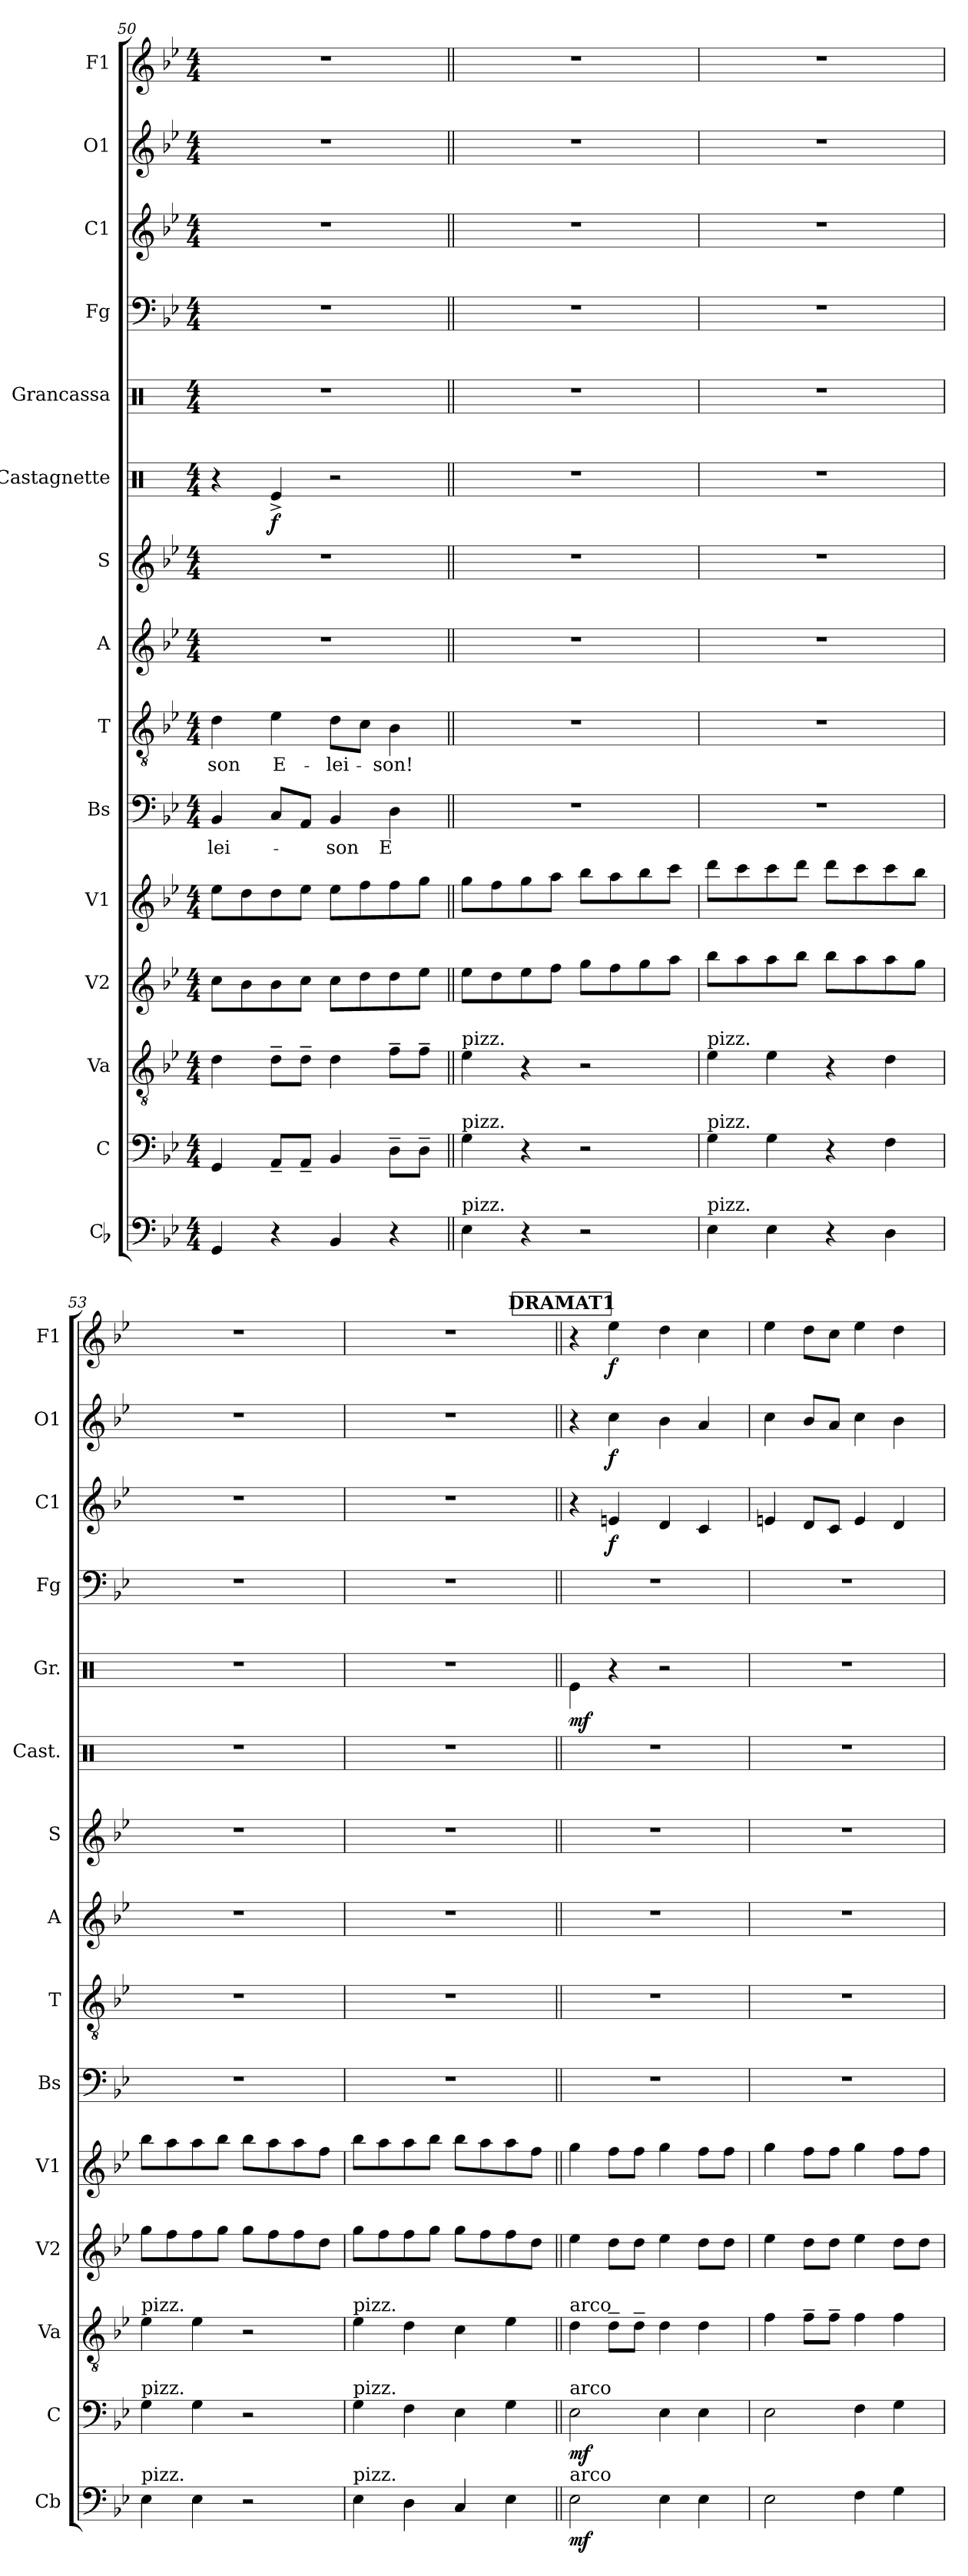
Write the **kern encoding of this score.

**kern	**dynam	**kern	**dynam	**kern	**kern	**kern	**kern	**text	**kern	**text	**kern	**kern	**kern	**dynam	**kern	**dynam	**kern	**kern	**dynam	**kern	**dynam	**kern	**dynam
*part15	*part15	*part14	*part14	*part13	*part12	*part11	*part10	*part10	*part9	*part9	*part8	*part7	*part6	*part6	*part5	*part5	*part4	*part3	*part3	*part2	*part2	*part1	*part1
*staff15	*staff15	*staff14	*staff14	*staff13	*staff12	*staff11	*staff10	*staff10	*staff9	*staff9	*staff8	*staff7	*staff6	*staff6	*staff5	*staff5	*staff4	*staff3	*staff3	*staff2	*staff2	*staff1	*staff1
*I"Cb	*	*I"C	*	*I"Va	*I"V2	*I"V1	*I"Bs	*	*I"T	*	*I"A	*I"S	*I"Castagnette	*	*I"Grancassa	*	*I"Fg	*I"C1	*	*I"O1	*	*I"F1	*
*I'Cb	*	*I'C	*	*I'Va	*I'V2	*I'V1	*I'Bs	*	*I'T	*	*I'A	*I'S	*I'Cast.	*	*I'Gr.	*	*I'Fg	*I'C1	*	*I'O1	*	*I'F1	*
*clefF4	*	*clefF4	*	*clefGv2	*clefG2	*clefG2	*clefF4	*	*clefGv2	*	*clefG2	*clefG2	*clefX	*	*clefX	*	*clefF4	*clefG2	*	*clefG2	*	*clefG2	*
*ITrd7c12	*	*	*	*	*	*	*	*	*	*	*	*	*	*	*	*	*	*ITrd1c2	*	*	*	*	*
*k[b-e-]	*	*k[b-e-]	*	*k[b-e-]	*k[b-e-]	*k[b-e-]	*k[b-e-]	*	*k[b-e-]	*	*k[b-e-]	*k[b-e-]	*k[]	*	*k[]	*	*k[b-e-]	*k[b-e-a-d-]	*	*k[b-e-]	*	*k[b-e-]	*
*M4/4	*	*M4/4	*	*M4/4	*M4/4	*M4/4	*M4/4	*	*M4/4	*	*M4/4	*M4/4	*M4/4	*	*M4/4	*	*M4/4	*M4/4	*	*M4/4	*	*M4/4	*
=50	=50	=50	=50	=50	=50	=50	=50	=50	=50	=50	=50	=50	=50	=50	=50	=50	=50	=50	=50	=50	=50	=50	=50
!	!	!	!	!	!	!	!	!LO:LY:b	!	!LO:LY:b	!	!	!	!	!	!	!	!	!	!	!	!	!
4GGG/	.	4GG/	.	4d\	8cc\L	8ee-\L	4BB-/	-lei-	4d\	-son	1r	1r	4r	.	1r	.	1r	1r	.	1r	.	1r	.
.	.	.	.	.	8b-\	8dd\	.	.	.	.	.	.	.	.	.	.	.	.	.	.	.	.	.
!	!	!	!	!	!	!	!	!	!	!LO:LY:b	!	!	!	!LO:DY:b	!	!	!	!	!	!	!	!	!
4r	.	8AA~/L	.	8d~\L	8b-\	8dd\	8C/L	.	4e-\	E-	.	.	4Re^/	f	.	.	.	.	.	.	.	.	.
.	.	8AA~/J	.	8d~\J	8cc\J	8ee-\J	8AA/J	.	.	.	.	.	.	.	.	.	.	.	.	.	.	.	.
!	!	!	!	!	!	!	!	!LO:LY:b	!	!LO:LY:b	!	!	!	!	!	!	!	!	!	!	!	!	!
4BBB-/	.	4BB-/	.	4d\	8cc\L	8ee-\L	4BB-/	son	8d\L	-lei-	.	.	2r	.	.	.	.	.	.	.	.	.	.
.	.	.	.	.	8dd\	8ff\	.	.	8c\J	.	.	.	.	.	.	.	.	.	.	.	.	.	.
!	!	!	!	!	!	!	!	!LO:LY:b	!	!LO:LY:b	!	!	!	!	!	!	!	!	!	!	!	!	!
4r	.	8D~\L	.	8f~\L	8dd\	8ff\	4D\	-E-	4B-\	-son!	.	.	.	.	.	.	.	.	.	.	.	.	.
.	.	8D~\J	.	8f~\J	8ee-\J	8gg\J	.	.	.	.	.	.	.	.	.	.	.	.	.	.	.	.	.
=51||	=51||	=51||	=51||	=51||	=51||	=51||	=51||	=51||	=51||	=51||	=51||	=51||	=51||	=51||	=51||	=51||	=51||	=51||	=51||	=51||	=51||	=51||	=51||
!	!	!	!	!LO:TX:a:t=pizz.	!	!	!	!	!	!	!	!	!	!	!	!	!	!	!	!	!	!	!
!	!	!LO:TX:a:t=pizz.	!	!	!	!	!	!	!	!	!	!	!	!	!	!	!	!	!	!	!	!	!
!LO:TX:a:t=pizz.	!	!	!	!	!	!	!	!	!	!	!	!	!	!	!	!	!	!	!	!	!	!	!
4EE-\	.	4G\	.	4e-\	8ee-\L	8gg\L	1r	.	1r	.	1r	1r	1r	.	1r	.	1r	1r	.	1r	.	1r	.
.	.	.	.	.	8dd\	8ff\	.	.	.	.	.	.	.	.	.	.	.	.	.	.	.	.	.
4r	.	4r	.	4r	8ee-\	8gg\	.	.	.	.	.	.	.	.	.	.	.	.	.	.	.	.	.
.	.	.	.	.	8ff\J	8aa\J	.	.	.	.	.	.	.	.	.	.	.	.	.	.	.	.	.
2r	.	2r	.	2r	8gg\L	8bb-\L	.	.	.	.	.	.	.	.	.	.	.	.	.	.	.	.	.
.	.	.	.	.	8ff\	8aa\	.	.	.	.	.	.	.	.	.	.	.	.	.	.	.	.	.
.	.	.	.	.	8gg\	8bb-\	.	.	.	.	.	.	.	.	.	.	.	.	.	.	.	.	.
.	.	.	.	.	8aa\J	8ccc\J	.	.	.	.	.	.	.	.	.	.	.	.	.	.	.	.	.
=52	=52	=52	=52	=52	=52	=52	=52	=52	=52	=52	=52	=52	=52	=52	=52	=52	=52	=52	=52	=52	=52	=52	=52
!	!	!	!	!LO:TX:a:t=pizz.	!	!	!	!	!	!	!	!	!	!	!	!	!	!	!	!	!	!	!
!	!	!LO:TX:a:t=pizz.	!	!	!	!	!	!	!	!	!	!	!	!	!	!	!	!	!	!	!	!	!
!LO:TX:a:t=pizz.	!	!	!	!	!	!	!	!	!	!	!	!	!	!	!	!	!	!	!	!	!	!	!
4EE-\	.	4G\	.	4e-\	8bb-\L	8ddd\L	1r	.	1r	.	1r	1r	1r	.	1r	.	1r	1r	.	1r	.	1r	.
.	.	.	.	.	8aa\	8ccc\	.	.	.	.	.	.	.	.	.	.	.	.	.	.	.	.	.
4EE-\	.	4G\	.	4e-\	8aa\	8ccc\	.	.	.	.	.	.	.	.	.	.	.	.	.	.	.	.	.
.	.	.	.	.	8bb-\J	8ddd\J	.	.	.	.	.	.	.	.	.	.	.	.	.	.	.	.	.
4r	.	4r	.	4r	8bb-\L	8ddd\L	.	.	.	.	.	.	.	.	.	.	.	.	.	.	.	.	.
.	.	.	.	.	8aa\	8ccc\	.	.	.	.	.	.	.	.	.	.	.	.	.	.	.	.	.
4DD\	.	4F\	.	4d\	8aa\	8ccc\	.	.	.	.	.	.	.	.	.	.	.	.	.	.	.	.	.
.	.	.	.	.	8gg\J	8bb-\J	.	.	.	.	.	.	.	.	.	.	.	.	.	.	.	.	.
!!LO:PB:g=z
=53	=53	=53	=53	=53	=53	=53	=53	=53	=53	=53	=53	=53	=53	=53	=53	=53	=53	=53	=53	=53	=53	=53	=53
!	!	!	!	!LO:TX:a:t=pizz.	!	!	!	!	!	!	!	!	!	!	!	!	!	!	!	!	!	!	!
!	!	!LO:TX:a:t=pizz.	!	!	!	!	!	!	!	!	!	!	!	!	!	!	!	!	!	!	!	!	!
!LO:TX:a:t=pizz.	!	!	!	!	!	!	!	!	!	!	!	!	!	!	!	!	!	!	!	!	!	!	!
4EE-\	.	4G\	.	4e-\	8gg\L	8bb-\L	1r	.	1r	.	1r	1r	1r	.	1r	.	1r	1r	.	1r	.	1r	.
.	.	.	.	.	8ff\	8aa\	.	.	.	.	.	.	.	.	.	.	.	.	.	.	.	.	.
4EE-\	.	4G\	.	4e-\	8ff\	8aa\	.	.	.	.	.	.	.	.	.	.	.	.	.	.	.	.	.
.	.	.	.	.	8gg\J	8bb-\J	.	.	.	.	.	.	.	.	.	.	.	.	.	.	.	.	.
2r	.	2r	.	2r	8gg\L	8bb-\L	.	.	.	.	.	.	.	.	.	.	.	.	.	.	.	.	.
.	.	.	.	.	8ff\	8aa\	.	.	.	.	.	.	.	.	.	.	.	.	.	.	.	.	.
.	.	.	.	.	8ff\	8aa\	.	.	.	.	.	.	.	.	.	.	.	.	.	.	.	.	.
.	.	.	.	.	8dd\J	8ff\J	.	.	.	.	.	.	.	.	.	.	.	.	.	.	.	.	.
=54	=54	=54	=54	=54	=54	=54	=54	=54	=54	=54	=54	=54	=54	=54	=54	=54	=54	=54	=54	=54	=54	=54	=54
!	!	!	!	!LO:TX:a:t=pizz.	!	!	!	!	!	!	!	!	!	!	!	!	!	!	!	!	!	!	!
!	!	!LO:TX:a:t=pizz.	!	!	!	!	!	!	!	!	!	!	!	!	!	!	!	!	!	!	!	!	!
!LO:TX:a:t=pizz.	!	!	!	!	!	!	!	!	!	!	!	!	!	!	!	!	!	!	!	!	!	!	!
4EE-\	.	4G\	.	4e-\	8gg\L	8bb-\L	1r	.	1r	.	1r	1r	1r	.	1r	.	1r	1r	.	1r	.	1r	.
.	.	.	.	.	8ff\	8aa\	.	.	.	.	.	.	.	.	.	.	.	.	.	.	.	.	.
4DD\	.	4F\	.	4d\	8ff\	8aa\	.	.	.	.	.	.	.	.	.	.	.	.	.	.	.	.	.
.	.	.	.	.	8gg\J	8bb-\J	.	.	.	.	.	.	.	.	.	.	.	.	.	.	.	.	.
4CC/	.	4E-\	.	4c\	8gg\L	8bb-\L	.	.	.	.	.	.	.	.	.	.	.	.	.	.	.	.	.
.	.	.	.	.	8ff\	8aa\	.	.	.	.	.	.	.	.	.	.	.	.	.	.	.	.	.
4EE-\	.	4G\	.	4e-\	8ff\	8aa\	.	.	.	.	.	.	.	.	.	.	.	.	.	.	.	.	.
.	.	.	.	.	8dd\J	8ff\J	.	.	.	.	.	.	.	.	.	.	.	.	.	.	.	.	.
!!LO:REH:place=s1:a:B:fs=14:t=DRAMAT1
=55||	=55||	=55||	=55||	=55||	=55||	=55||	=55||	=55||	=55||	=55||	=55||	=55||	=55||	=55||	=55||	=55||	=55||	=55||	=55||	=55||	=55||	=55||	=55||
!	!	!	!	!LO:TX:a:t=arco	!	!	!	!	!	!	!	!	!	!	!	!	!	!	!	!	!	!	!
!	!	!LO:TX:a:t=arco	!	!	!	!	!	!	!	!	!	!	!	!	!	!	!	!	!	!	!	!	!
!LO:TX:a:t=arco	!	!	!	!	!	!	!	!	!	!	!	!	!	!	!	!	!	!	!	!	!	!	!
!	!LO:DY:b	!	!LO:DY:b	!	!	!	!	!	!	!	!	!	!	!	!	!LO:DY:b	!	!	!	!	!	!	!
2EE-\	mf	2E-\	mf	4d\	4ee-\	4gg\	1r	.	1r	.	1r	1r	1r	.	4Re\	mf	1r	4r	.	4r	.	4r	.
!	!	!	!	!	!	!	!	!	!	!	!	!	!	!	!	!	!	!	!LO:DY:b	!	!LO:DY:b	!	!LO:DY:b
.	.	.	.	8d~\L	8dd\L	8ff\L	.	.	.	.	.	.	.	.	4r	.	.	4dn/	f	4cc\	f	4ee-\	f
.	.	.	.	8d~\J	8dd\J	8ff\J	.	.	.	.	.	.	.	.	.	.	.	.	.	.	.	.	.
4EE-\	.	4E-\	.	4d\	4ee-\	4gg\	.	.	.	.	.	.	.	.	2r	.	.	4c/	.	4b-\	.	4dd\	.
4EE-\	.	4E-\	.	4d\	8dd\L	8ff\L	.	.	.	.	.	.	.	.	.	.	.	4B-/	.	4a/	.	4cc\	.
.	.	.	.	.	8dd\J	8ff\J	.	.	.	.	.	.	.	.	.	.	.	.	.	.	.	.	.
=56	=56	=56	=56	=56	=56	=56	=56	=56	=56	=56	=56	=56	=56	=56	=56	=56	=56	=56	=56	=56	=56	=56	=56
2EE-\	.	2E-\	.	4f\	4ee-\	4gg\	1r	.	1r	.	1r	1r	1r	.	1r	.	1r	4dn/	.	4cc\	.	4ee-\	.
.	.	.	.	8f~\L	8dd\L	8ff\L	.	.	.	.	.	.	.	.	.	.	.	8c/L	.	8b-/L	.	8dd\L	.
.	.	.	.	8f~\J	8dd\J	8ff\J	.	.	.	.	.	.	.	.	.	.	.	8B-/J	.	8a/J	.	8cc\J	.
4FF\	.	4F\	.	4f\	4ee-\	4gg\	.	.	.	.	.	.	.	.	.	.	.	4d/	.	4cc\	.	4ee-\	.
4GG\	.	4G\	.	4f\	8dd\L	8ff\L	.	.	.	.	.	.	.	.	.	.	.	4c/	.	4b-\	.	4dd\	.
.	.	.	.	.	8dd\J	8ff\J	.	.	.	.	.	.	.	.	.	.	.	.	.	.	.	.	.
=	=	=	=	=	=	=	=	=	=	=	=	=	=	=	=	=	=	=	=	=	=	=	=
*-	*-	*-	*-	*-	*-	*-	*-	*-	*-	*-	*-	*-	*-	*-	*-	*-	*-	*-	*-	*-	*-	*-	*-
